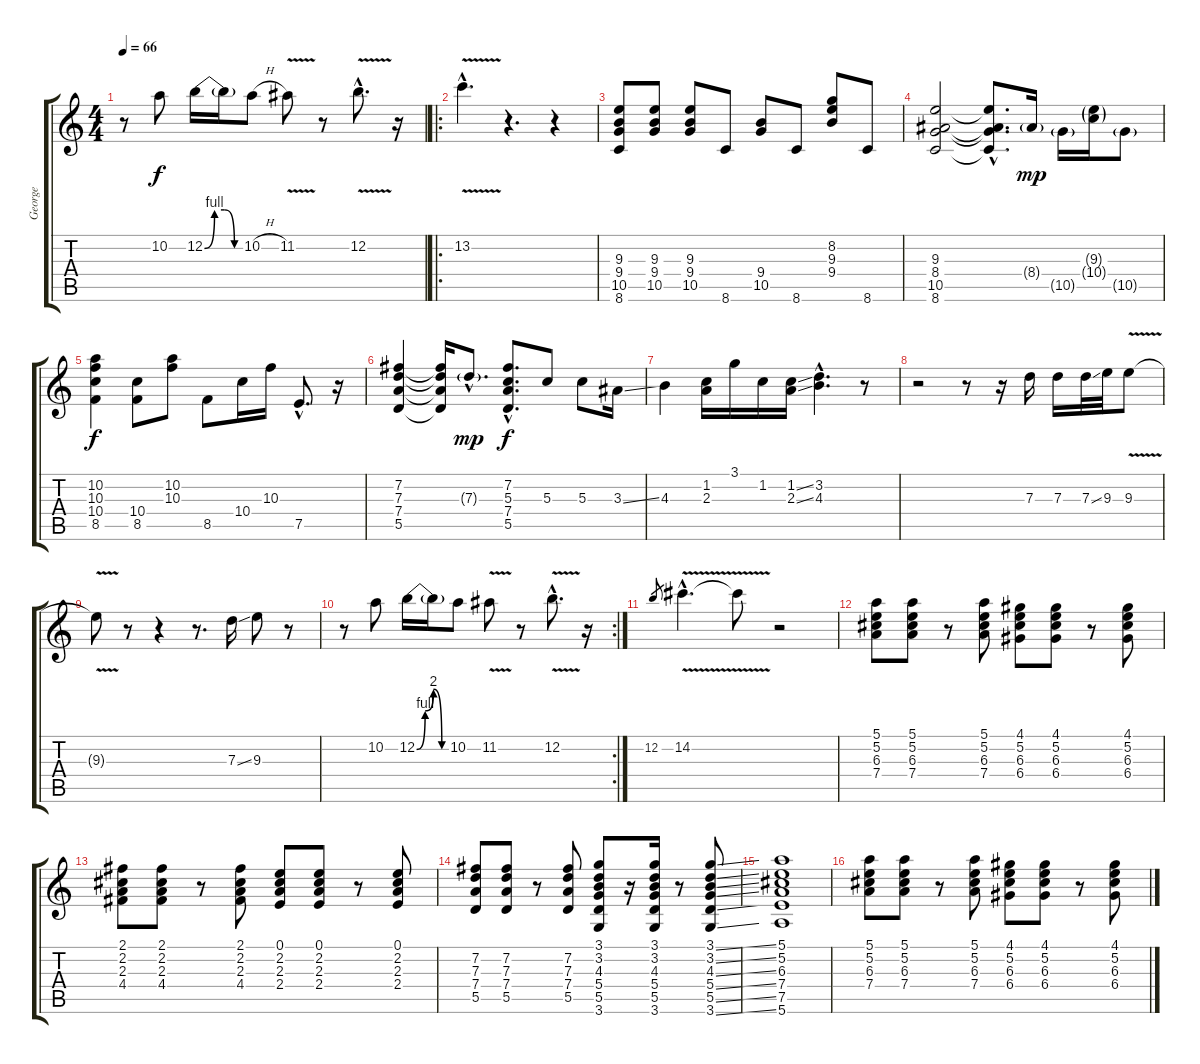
\track ("George" "George") {instrument overdrivenguitar}
\staff {score tabs}
\tuning (E4 B3 G3 D3 A2 E2) {hide}
\ts (4 4)
\tempo 66
\clef g2
\ks c
r.8{dy f instrument overdrivenguitar} 10.2.8 12.2{be (custom 0 0 15 4 30 4 45 0 60 0)}.16 12.2{t}.16 10.2{h}.8 11.2{v}.8 r.8 12.2{v hac}.8{d} r.16 |
\ro
13.2{v hac}.4{d} r.4{d} r.4 |
(9.3 9.4 10.5 8.6).8 (9.3 9.4 10.5).8 (9.3 9.4 10.5).8 8.6.8 (9.4 10.5).8 8.6.8 (8.2 9.3 9.4).8 8.6.8 |
(9.3 8.4 10.5 8.6).2 (9.3{hac t} 8.4{hac t} 10.5{hac t} 8.6{hac t}).8{d} 8.4{g}.16{dy mp} 10.5{g}.16 (9.3{g} 10.4{g}).16 10.5{g}.8 |
(10.2 10.3 10.4 8.5).4{dy f} (10.4 8.5).8 (10.2 10.3).8 8.5.8 10.4.16 10.3.16 7.5{hac}.8{d} r.16 |
(7.2 7.3 7.4 5.5).4 (7.2{t} 7.3{t} 7.4{t} 5.5{t}).16 7.3{g hac}.8{d dy mp} (7.2{hac} 5.3{hac} 7.4{hac} 5.5{hac}).8{d dy f} 5.3.8 5.3.8 3.3{ss}.16 |
4.3.4{volume 10} (1.2 2.3).16 3.1.16 1.2.16 (1.2{ss} 2.3{ss}).16 (3.2{hac} 4.3{hac}).4{d} r.8 |
r.2 r.8 r.16 7.3.16 7.3.16 7.3{ss}.32 9.3.32 9.3{v}.8 |
9.3{t}.8 r.8 r.4 r.8{d} 7.3{ss}.16 9.3.8 r.8 |
\rc 2
r.8 10.2.8 12.2{be (custom 0 0 15 4 30 8 45 0 60 0)}.16 12.2{t}.16 10.2.8 11.2{v}.8 r.8 12.2{v hac}.8{d} r.16 |
12.2.8{gr} 14.2{v hac}.4{d} 14.2{t}.8 r.2 |
(5.1 5.2 6.3 7.4).8{volume 8} (5.1 5.2 6.3 7.4).8 r.8 (5.1 5.2 6.3 7.4).8 (4.1 5.2 6.3 6.4).8 (4.1 5.2 6.3 6.4).8 r.8 (4.1 5.2 6.3 6.4).8 |
(2.1 2.2 2.3 4.4).8{volume 8} (2.1 2.2 2.3 4.4).8 r.8 (2.1 2.2 2.3 4.4).8 (0.1 2.2 2.3 2.4).8 (0.1 2.2 2.3 2.4).8 r.8 (0.1 2.2 2.3 2.4).8 |
(7.2 7.3 7.4 5.5).8{volume 8} (7.2 7.3 7.4 5.5).8 r.8 (7.2 7.3 7.4 5.5).8 (3.1 3.2 4.3 5.4 5.5 3.6).8 r.16 (3.1 3.2 4.3 5.4 5.5 3.6).16 r.8 (3.1{ss} 3.2{ss} 4.3{ss} 5.4{ss} 5.5{ss} 3.6{ss}).8 |
(5.1 5.2 6.3 7.4 7.5 5.6).1{volume 8} |
(5.1 5.2 6.3 7.4).8{volume 8} (5.1 5.2 6.3 7.4).8 r.8 (5.1 5.2 6.3 7.4).8 (4.1 5.2 6.3 6.4).8 (4.1 5.2 6.3 6.4).8 r.8 (4.1 5.2 6.3 6.4).8
